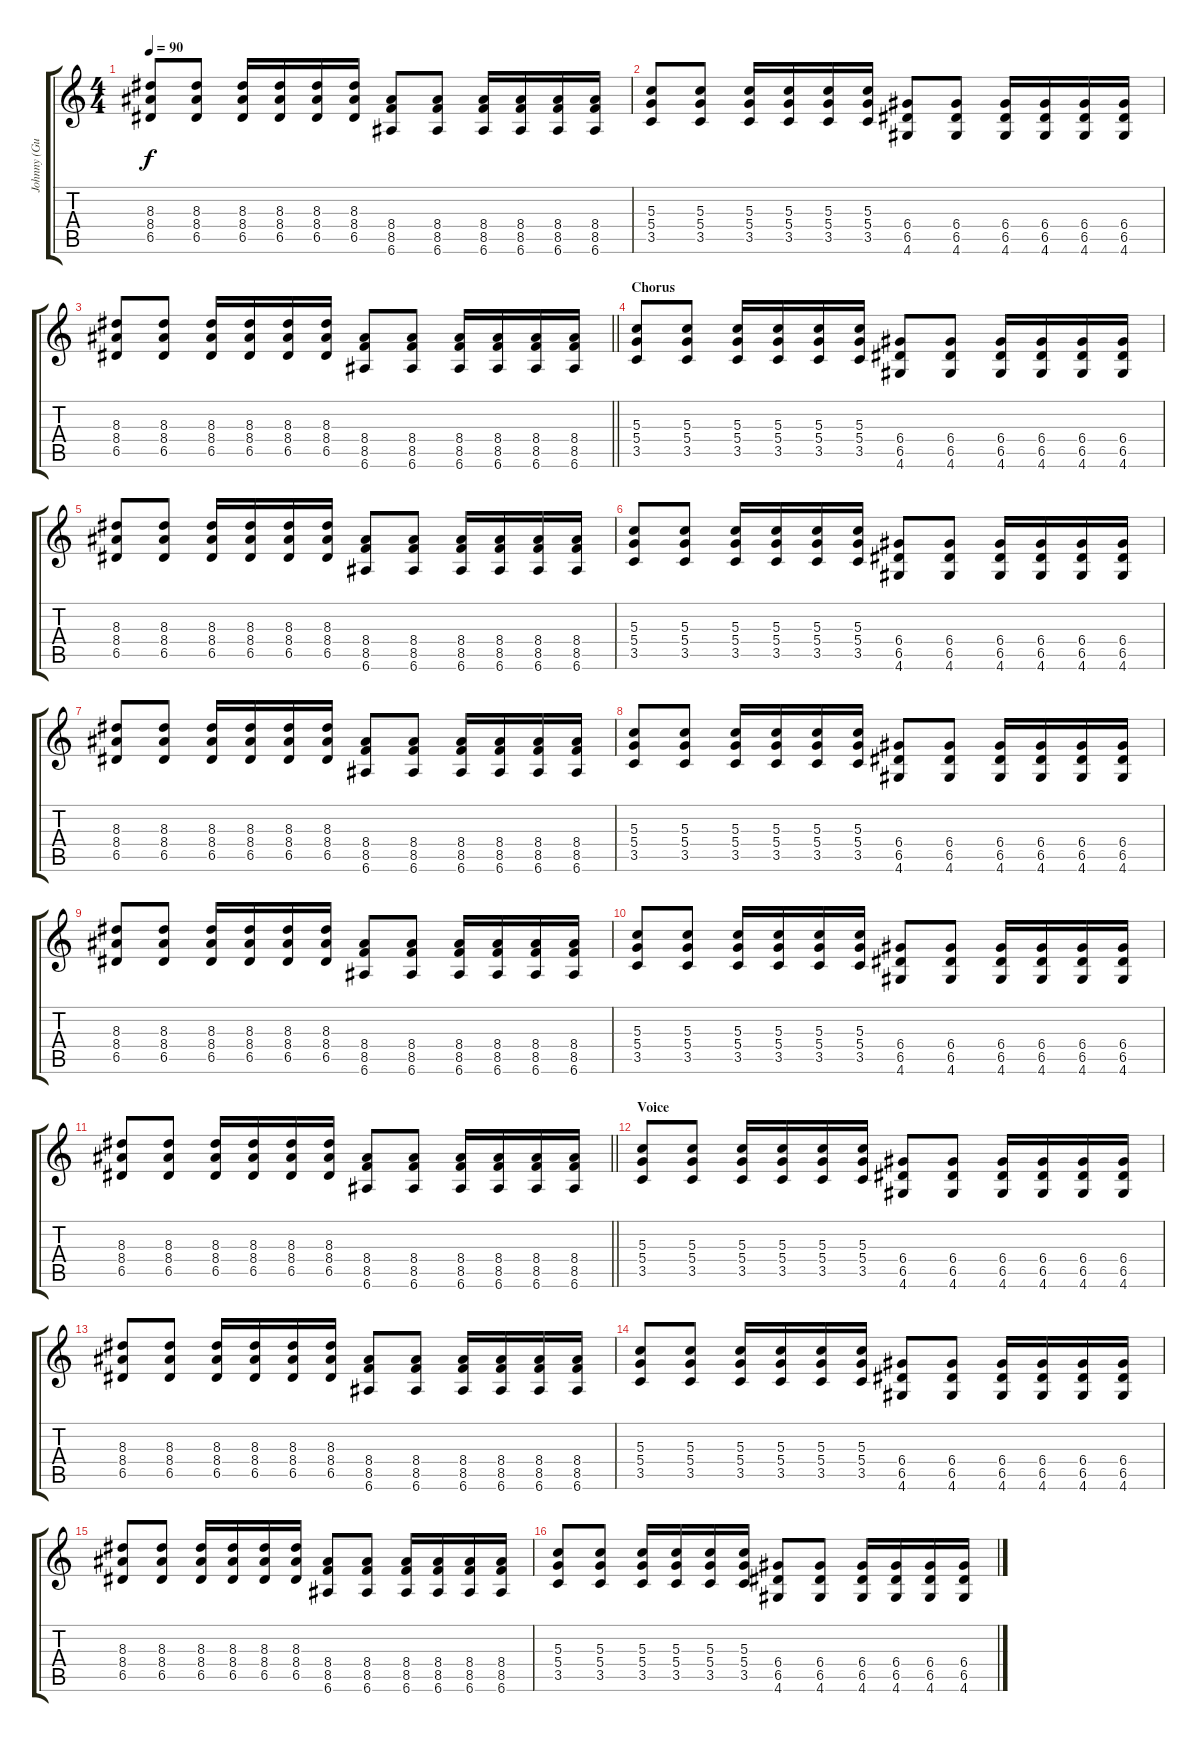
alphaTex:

\track ("Johnny (Guitar)" "Johnny (Gu") {instrument distortionguitar}
\staff {score tabs}
\tuning (E4 B3 G3 D3 A2 E2) {hide}
\ts (4 4)
\tempo 90
\clef g2
\ks c
(8.3 8.4 6.5).8{dy f} (8.3 8.4 6.5).8 (8.3 8.4 6.5).16 (8.3 8.4 6.5).16 (8.3 8.4 6.5).16 (8.3 8.4 6.5).16 (8.4 8.5 6.6).8 (8.4 8.5 6.6).8 (8.4 8.5 6.6).16 (8.4 8.5 6.6).16 (8.4 8.5 6.6).16 (8.4 8.5 6.6).16 |
(5.3 5.4 3.5).8 (5.3 5.4 3.5).8 (5.3 5.4 3.5).16 (5.3 5.4 3.5).16 (5.3 5.4 3.5).16 (5.3 5.4 3.5).16 (6.4 6.5 4.6).8 (6.4 6.5 4.6).8 (6.4 6.5 4.6).16 (6.4 6.5 4.6).16 (6.4 6.5 4.6).16 (6.4 6.5 4.6).16 |
\barLineRight lightlight
(8.3 8.4 6.5).8 (8.3 8.4 6.5).8 (8.3 8.4 6.5).16 (8.3 8.4 6.5).16 (8.3 8.4 6.5).16 (8.3 8.4 6.5).16 (8.4 8.5 6.6).8 (8.4 8.5 6.6).8 (8.4 8.5 6.6).16 (8.4 8.5 6.6).16 (8.4 8.5 6.6).16 (8.4 8.5 6.6).16 |
\section ("" "Chorus")
(5.3 5.4 3.5).8 (5.3 5.4 3.5).8 (5.3 5.4 3.5).16 (5.3 5.4 3.5).16 (5.3 5.4 3.5).16 (5.3 5.4 3.5).16 (6.4 6.5 4.6).8 (6.4 6.5 4.6).8 (6.4 6.5 4.6).16 (6.4 6.5 4.6).16 (6.4 6.5 4.6).16 (6.4 6.5 4.6).16 |
(8.3 8.4 6.5).8 (8.3 8.4 6.5).8 (8.3 8.4 6.5).16 (8.3 8.4 6.5).16 (8.3 8.4 6.5).16 (8.3 8.4 6.5).16 (8.4 8.5 6.6).8 (8.4 8.5 6.6).8 (8.4 8.5 6.6).16 (8.4 8.5 6.6).16 (8.4 8.5 6.6).16 (8.4 8.5 6.6).16 |
(5.3 5.4 3.5).8 (5.3 5.4 3.5).8 (5.3 5.4 3.5).16 (5.3 5.4 3.5).16 (5.3 5.4 3.5).16 (5.3 5.4 3.5).16 (6.4 6.5 4.6).8 (6.4 6.5 4.6).8 (6.4 6.5 4.6).16 (6.4 6.5 4.6).16 (6.4 6.5 4.6).16 (6.4 6.5 4.6).16 |
(8.3 8.4 6.5).8 (8.3 8.4 6.5).8 (8.3 8.4 6.5).16 (8.3 8.4 6.5).16 (8.3 8.4 6.5).16 (8.3 8.4 6.5).16 (8.4 8.5 6.6).8 (8.4 8.5 6.6).8 (8.4 8.5 6.6).16 (8.4 8.5 6.6).16 (8.4 8.5 6.6).16 (8.4 8.5 6.6).16 |
(5.3 5.4 3.5).8 (5.3 5.4 3.5).8 (5.3 5.4 3.5).16 (5.3 5.4 3.5).16 (5.3 5.4 3.5).16 (5.3 5.4 3.5).16 (6.4 6.5 4.6).8 (6.4 6.5 4.6).8 (6.4 6.5 4.6).16 (6.4 6.5 4.6).16 (6.4 6.5 4.6).16 (6.4 6.5 4.6).16 |
(8.3 8.4 6.5).8 (8.3 8.4 6.5).8 (8.3 8.4 6.5).16 (8.3 8.4 6.5).16 (8.3 8.4 6.5).16 (8.3 8.4 6.5).16 (8.4 8.5 6.6).8 (8.4 8.5 6.6).8 (8.4 8.5 6.6).16 (8.4 8.5 6.6).16 (8.4 8.5 6.6).16 (8.4 8.5 6.6).16 |
(5.3 5.4 3.5).8 (5.3 5.4 3.5).8 (5.3 5.4 3.5).16 (5.3 5.4 3.5).16 (5.3 5.4 3.5).16 (5.3 5.4 3.5).16 (6.4 6.5 4.6).8 (6.4 6.5 4.6).8 (6.4 6.5 4.6).16 (6.4 6.5 4.6).16 (6.4 6.5 4.6).16 (6.4 6.5 4.6).16 |
\barLineRight lightlight
(8.3 8.4 6.5).8 (8.3 8.4 6.5).8 (8.3 8.4 6.5).16 (8.3 8.4 6.5).16 (8.3 8.4 6.5).16 (8.3 8.4 6.5).16 (8.4 8.5 6.6).8 (8.4 8.5 6.6).8 (8.4 8.5 6.6).16 (8.4 8.5 6.6).16 (8.4 8.5 6.6).16 (8.4 8.5 6.6).16 |
\section ("" "Voice")
(5.3 5.4 3.5).8 (5.3 5.4 3.5).8 (5.3 5.4 3.5).16 (5.3 5.4 3.5).16 (5.3 5.4 3.5).16 (5.3 5.4 3.5).16 (6.4 6.5 4.6).8 (6.4 6.5 4.6).8 (6.4 6.5 4.6).16 (6.4 6.5 4.6).16 (6.4 6.5 4.6).16 (6.4 6.5 4.6).16 |
(8.3 8.4 6.5).8 (8.3 8.4 6.5).8 (8.3 8.4 6.5).16 (8.3 8.4 6.5).16 (8.3 8.4 6.5).16 (8.3 8.4 6.5).16 (8.4 8.5 6.6).8 (8.4 8.5 6.6).8 (8.4 8.5 6.6).16 (8.4 8.5 6.6).16 (8.4 8.5 6.6).16 (8.4 8.5 6.6).16 |
(5.3 5.4 3.5).8 (5.3 5.4 3.5).8 (5.3 5.4 3.5).16 (5.3 5.4 3.5).16 (5.3 5.4 3.5).16 (5.3 5.4 3.5).16 (6.4 6.5 4.6).8 (6.4 6.5 4.6).8 (6.4 6.5 4.6).16 (6.4 6.5 4.6).16 (6.4 6.5 4.6).16 (6.4 6.5 4.6).16 |
(8.3 8.4 6.5).8 (8.3 8.4 6.5).8 (8.3 8.4 6.5).16 (8.3 8.4 6.5).16 (8.3 8.4 6.5).16 (8.3 8.4 6.5).16 (8.4 8.5 6.6).8 (8.4 8.5 6.6).8 (8.4 8.5 6.6).16 (8.4 8.5 6.6).16 (8.4 8.5 6.6).16 (8.4 8.5 6.6).16 |
(5.3 5.4 3.5).8 (5.3 5.4 3.5).8 (5.3 5.4 3.5).16 (5.3 5.4 3.5).16 (5.3 5.4 3.5).16 (5.3 5.4 3.5).16 (6.4 6.5 4.6).8 (6.4 6.5 4.6).8 (6.4 6.5 4.6).16 (6.4 6.5 4.6).16 (6.4 6.5 4.6).16 (6.4 6.5 4.6).16
